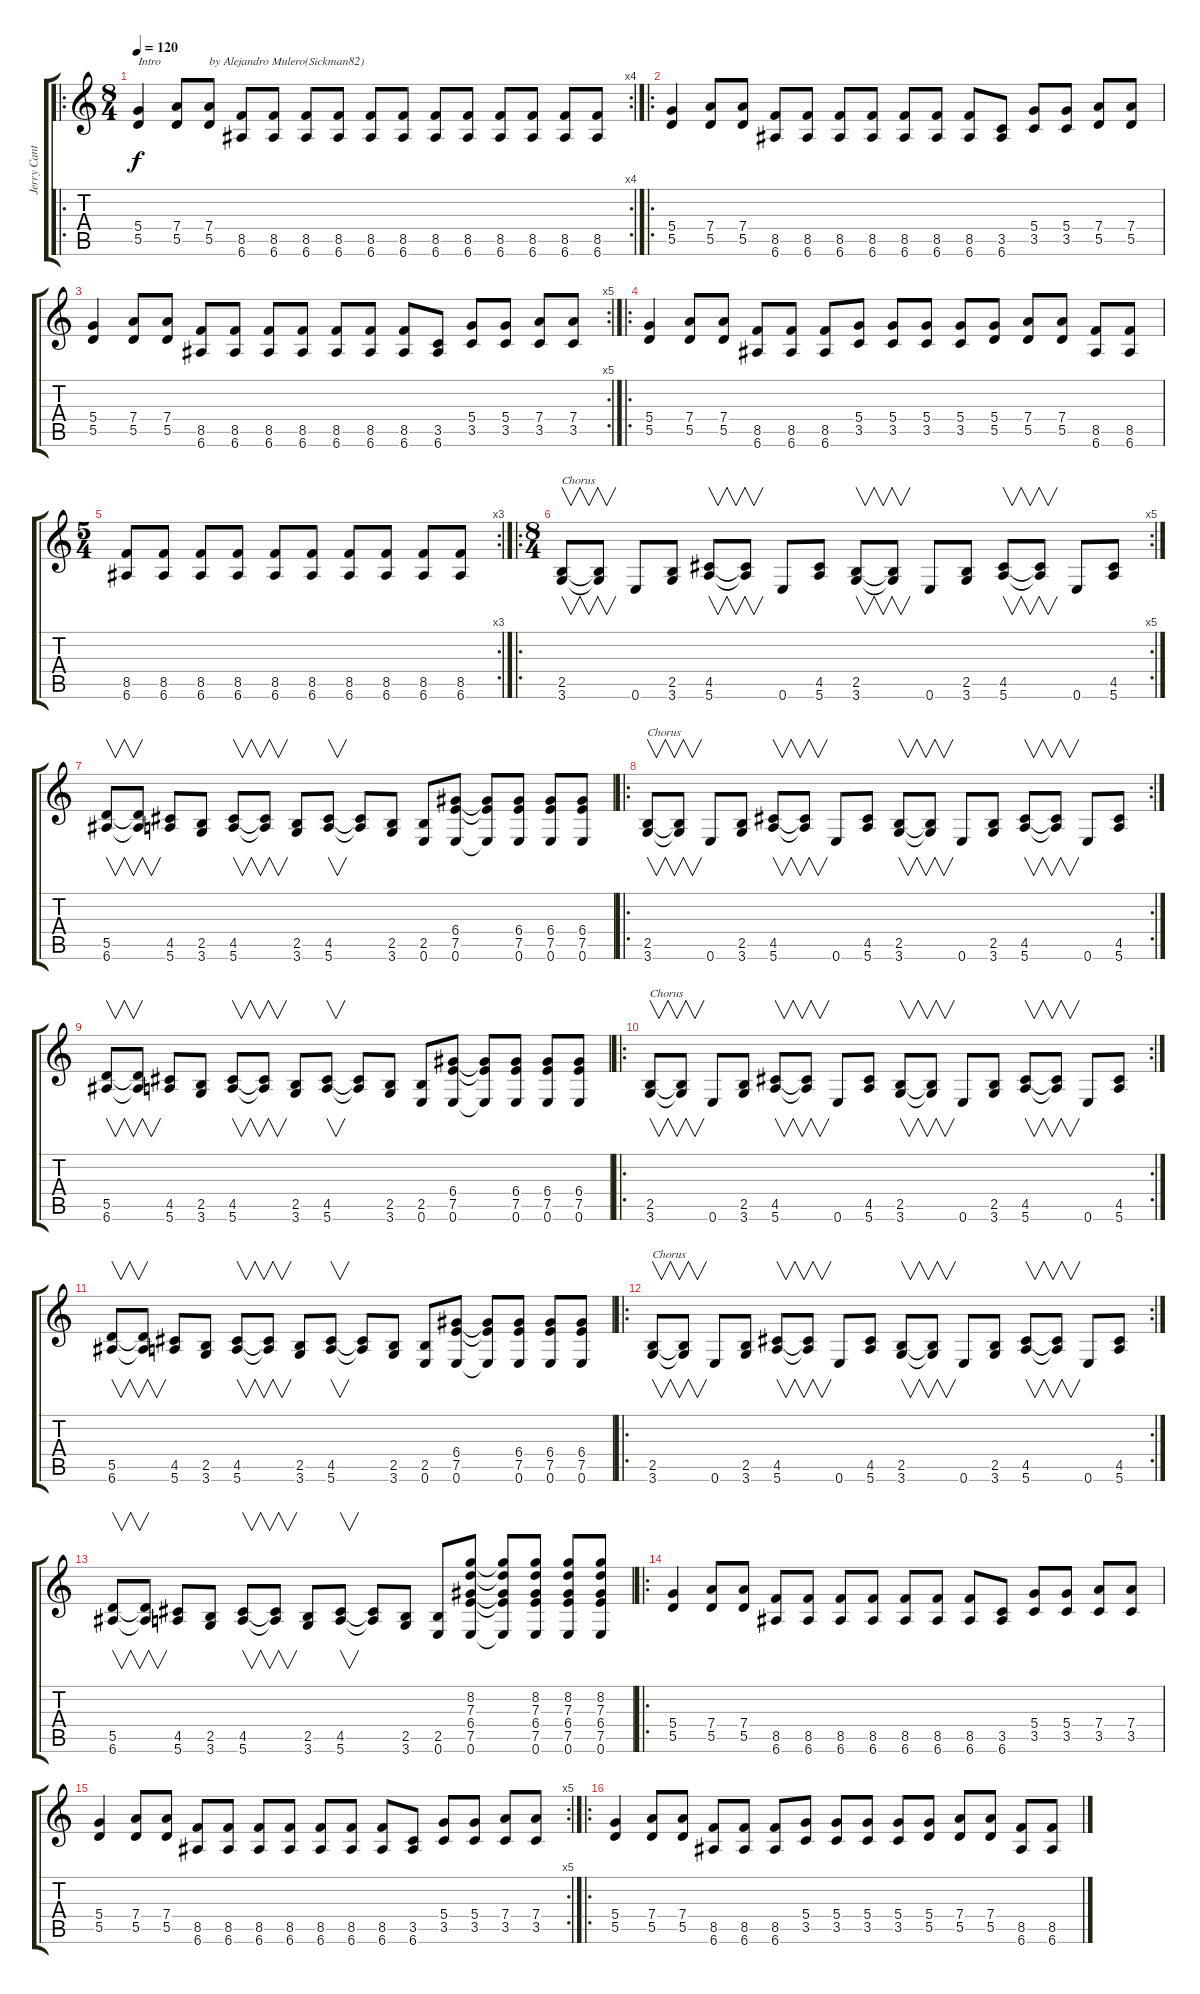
\track ("Jerry Cantrell" "Jerry Cant") {instrument overdrivenguitar}
\staff {score tabs}
\tuning (E4 B3 G3 D3 A2 E2) {hide}
\ro
\rc 4
\ts (8 4)
\tempo 120
\clef g2
\ks c
(5.4 5.5).4{txt "Intro" dy f instrument overdrivenguitar} (7.4 5.5).8 (7.4 5.5).8{txt "by Alejandro Mulero(Sickman82)"} (8.5 6.6).8 (8.5 6.6).8 (8.5 6.6).8 (8.5 6.6).8 (8.5 6.6).8 (8.5 6.6).8 (8.5 6.6).8 (8.5 6.6).8 (8.5 6.6).8 (8.5 6.6).8 (8.5 6.6).8 (8.5 6.6).8 |
\ro
(5.4 5.5).4 (7.4 5.5).8 (7.4 5.5).8 (8.5 6.6).8 (8.5 6.6).8 (8.5 6.6).8 (8.5 6.6).8 (8.5 6.6).8 (8.5 6.6).8 (8.5 6.6).8 (3.5 6.6).8 (5.4 3.5).8 (5.4 3.5).8 (7.4 5.5).8 (7.4 5.5).8 |
\rc 5
(5.4 5.5).4 (7.4 5.5).8 (7.4 5.5).8 (8.5 6.6).8 (8.5 6.6).8 (8.5 6.6).8 (8.5 6.6).8 (8.5 6.6).8 (8.5 6.6).8 (8.5 6.6).8 (3.5 6.6).8 (5.4 3.5).8 (5.4 3.5).8 (7.4 3.5).8 (7.4 3.5).8 |
\ro
(5.4 5.5).4 (7.4 5.5).8 (7.4 5.5).8 (8.5 6.6).8 (8.5 6.6).8 (8.5 6.6).8 (5.4 3.5).8 (5.4 3.5).8 (5.4 3.5).8 (5.4 3.5).8 (5.4 5.5).8 (7.4 5.5).8 (7.4 5.5).8 (8.5 6.6).8 (8.5 6.6).8 |
\rc 3
\ts (5 4)
(8.5 6.6).8 (8.5 6.6).8 (8.5 6.6).8 (8.5 6.6).8 (8.5 6.6).8 (8.5 6.6).8 (8.5 6.6).8 (8.5 6.6).8 (8.5 6.6).8 (8.5 6.6).8 |
\ro
\rc 5
\ts (8 4)
(2.5 3.6).8{v txt "Chorus"} (2.5{t} 3.6{t}).8{v} 0.6.8 (2.5 3.6).8 (4.5 5.6).8{v} (4.5{t} 5.6{t}).8{v} 0.6.8 (4.5 5.6).8 (2.5 3.6).8{v} (2.5{t} 3.6{t}).8{v} 0.6.8 (2.5 3.6).8 (4.5 5.6).8{v} (4.5{t} 5.6{t}).8{v} 0.6.8 (4.5 5.6).8 |
(5.5 6.6).8{v} (5.5{t} 6.6{t}).8{v} (4.5 5.6).8 (2.5 3.6).8 (4.5 5.6).8{v} (4.5{t} 5.6{t}).8{v} (2.5 3.6).8 (4.5 5.6).8{v} (4.5{t} 5.6{t}).8 (2.5 3.6).8 (2.5 0.6).8 (6.4 7.5 0.6).8 (6.4{t} 7.5{t} 0.6{t}).8 (6.4 7.5 0.6).8 (6.4 7.5 0.6).8 (6.4 7.5 0.6).8 |
\ro
\rc 2
(2.5 3.6).8{v txt "Chorus"} (2.5{t} 3.6{t}).8{v} 0.6.8 (2.5 3.6).8 (4.5 5.6).8{v} (4.5{t} 5.6{t}).8{v} 0.6.8 (4.5 5.6).8 (2.5 3.6).8{v} (2.5{t} 3.6{t}).8{v} 0.6.8 (2.5 3.6).8 (4.5 5.6).8{v} (4.5{t} 5.6{t}).8{v} 0.6.8 (4.5 5.6).8 |
(5.5 6.6).8{v} (5.5{t} 6.6{t}).8{v} (4.5 5.6).8 (2.5 3.6).8 (4.5 5.6).8{v} (4.5{t} 5.6{t}).8{v} (2.5 3.6).8 (4.5 5.6).8{v} (4.5{t} 5.6{t}).8 (2.5 3.6).8 (2.5 0.6).8 (6.4 7.5 0.6).8 (6.4{t} 7.5{t} 0.6{t}).8 (6.4 7.5 0.6).8 (6.4 7.5 0.6).8 (6.4 7.5 0.6).8 |
\ro
\rc 2
(2.5 3.6).8{v txt "Chorus"} (2.5{t} 3.6{t}).8{v} 0.6.8 (2.5 3.6).8 (4.5 5.6).8{v} (4.5{t} 5.6{t}).8{v} 0.6.8 (4.5 5.6).8 (2.5 3.6).8{v} (2.5{t} 3.6{t}).8{v} 0.6.8 (2.5 3.6).8 (4.5 5.6).8{v} (4.5{t} 5.6{t}).8{v} 0.6.8 (4.5 5.6).8 |
(5.5 6.6).8{v} (5.5{t} 6.6{t}).8{v} (4.5 5.6).8 (2.5 3.6).8 (4.5 5.6).8{v} (4.5{t} 5.6{t}).8{v} (2.5 3.6).8 (4.5 5.6).8{v} (4.5{t} 5.6{t}).8 (2.5 3.6).8 (2.5 0.6).8 (6.4 7.5 0.6).8 (6.4{t} 7.5{t} 0.6{t}).8 (6.4 7.5 0.6).8 (6.4 7.5 0.6).8 (6.4 7.5 0.6).8 |
\ro
\rc 2
(2.5 3.6).8{v txt "Chorus"} (2.5{t} 3.6{t}).8{v} 0.6.8 (2.5 3.6).8 (4.5 5.6).8{v} (4.5{t} 5.6{t}).8{v} 0.6.8 (4.5 5.6).8 (2.5 3.6).8{v} (2.5{t} 3.6{t}).8{v} 0.6.8 (2.5 3.6).8 (4.5 5.6).8{v} (4.5{t} 5.6{t}).8{v} 0.6.8 (4.5 5.6).8 |
(5.5 6.6).8{v} (5.5{t} 6.6{t}).8{v} (4.5 5.6).8 (2.5 3.6).8 (4.5 5.6).8{v} (4.5{t} 5.6{t}).8{v} (2.5 3.6).8 (4.5 5.6).8{v} (4.5{t} 5.6{t}).8 (2.5 3.6).8 (2.5 0.6).8 (8.2 7.3 6.4 7.5 0.6).8 (8.2{t} 7.3{t} 6.4{t} 7.5{t} 0.6{t}).8 (8.2 7.3 6.4 7.5 0.6).8 (8.2 7.3 6.4 7.5 0.6).8 (8.2 7.3 6.4 7.5 0.6).8 |
\ro
(5.4 5.5).4 (7.4 5.5).8 (7.4 5.5).8 (8.5 6.6).8 (8.5 6.6).8 (8.5 6.6).8 (8.5 6.6).8 (8.5 6.6).8 (8.5 6.6).8 (8.5 6.6).8 (3.5 6.6).8 (5.4 3.5).8 (5.4 3.5).8 (7.4 3.5).8 (7.4 3.5).8 |
\rc 5
(5.4 5.5).4 (7.4 5.5).8 (7.4 5.5).8 (8.5 6.6).8 (8.5 6.6).8 (8.5 6.6).8 (8.5 6.6).8 (8.5 6.6).8 (8.5 6.6).8 (8.5 6.6).8 (3.5 6.6).8 (5.4 3.5).8 (5.4 3.5).8 (7.4 3.5).8 (7.4 3.5).8 |
\ro
(5.4 5.5).4 (7.4 5.5).8 (7.4 5.5).8 (8.5 6.6).8 (8.5 6.6).8 (8.5 6.6).8 (5.4 3.5).8 (5.4 3.5).8 (5.4 3.5).8 (5.4 3.5).8 (5.4 5.5).8 (7.4 5.5).8 (7.4 5.5).8 (8.5 6.6).8 (8.5 6.6).8
